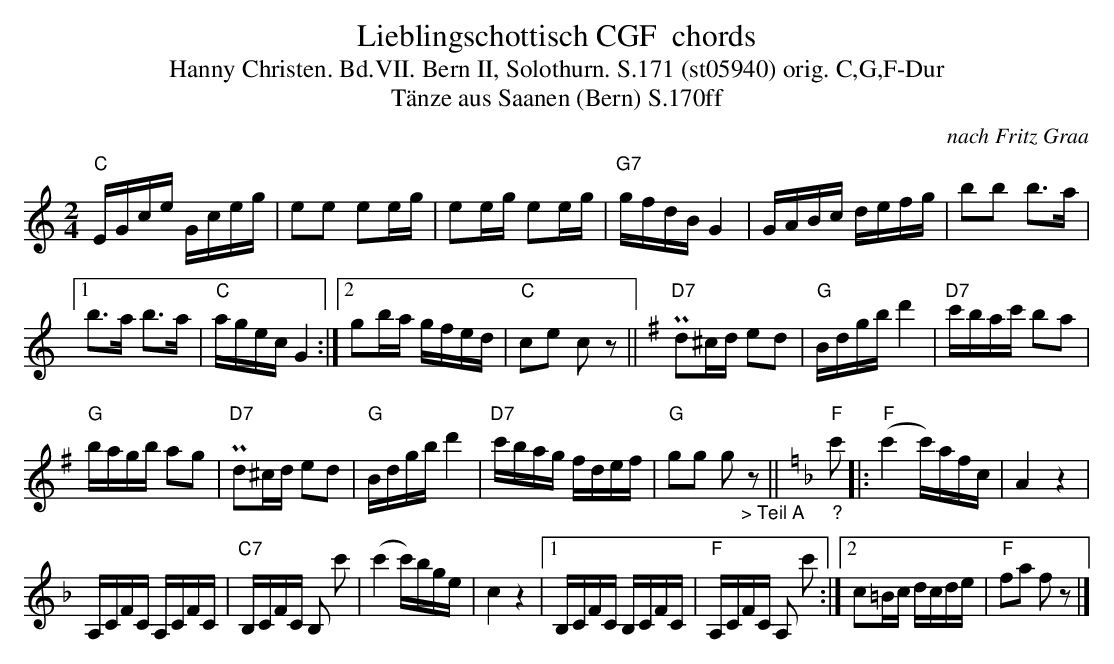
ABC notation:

X:1
T: Lieblingschottisch CGF  chords
T:Hanny Christen. Bd.VII. Bern II, Solothurn. S.171 (st05940) orig. C,G,F-Dur
T: T\"anze aus Saanen (Bern) S.170ff
C:nach Fritz Graa
M:2/4
L:1/16
K:C %%MIDI gchordon
"C"EGce Gceg | e2e2 e2eg | e2eg e2eg | "G7"gfdB G4 | GABc defg | b2b2 b3a |1
b3a b3a | "C"agec G4 :|2 g2ba gfed | "C"c2e2 c2z2 || [K:G] "D7"Pd2^cd e2d2 |  "G"Bdgb d'4 | "D7"c'bac' b2a2 |
"G"bagb a2g2 | "D7"Pd2^cd e2d2 |  "G"Bdgb d'4 | "D7"c'bag fdef | "G"g2g2 g2"_> Teil A"z2 || [K:F]"_?" "F"c'2 |: "F"(c'4c')afc | A4z4 |
A,CFC A,CFC | "C7"B,CFC B,2 c'2 | (c'4c')bge | c4z4 |1 B,CFC  B,CFC | "F"A,CFC A,2 c'2 :|2 c2=Bc dcde | "F"f2a2 f2z2 |]
